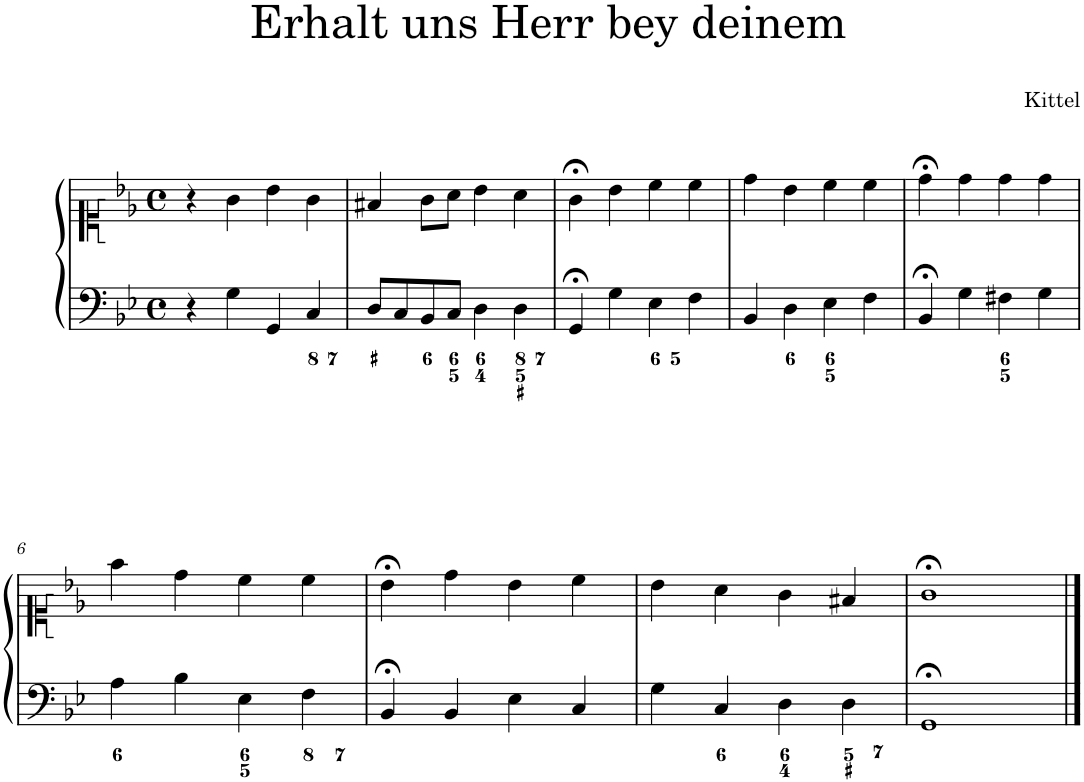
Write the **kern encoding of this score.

**kern	**kern
*part1	*part1
*staff2	*staff1
*I"Piano	*
*I'Pno.	*
*clefF4	*clefC1
*k[b-e-]	*k[b-e-]
*M4/4	*M4/4
*met(c)	*met(c)
=1	=1
4r	4r
4G\	4g\
4GG/	4b-\
4C/	4g\
=2	=2
8D/L	4f#X/
8C/	.
8BB-/	8g\L
8C/J	8a\J
4D\	4b-\
4D\	4a\
=3	=3
4GG;</	4g;<\
4G\	4b-\
4E-\	4cc\
4F\	4cc\
=4	=4
4BB-/	4dd\
4D\	4b-\
4E-\	4cc\
4F\	4cc\
=5	=5
4BB-;</	4dd;<\
4G\	4dd\
4F#X\	4dd\
4G\	4dd\
!!LO:LB:g=z
=6	=6
4A\	4ff\
4B-\	4dd\
4E-\	4cc\
4F\	4cc\
=7	=7
4BB-;</	4b-;<\
4BB-/	4dd\
4E-\	4b-\
4C/	4cc\
=8	=8
4G\	4b-\
4C/	4a\
4D\	4g\
4D\	4f#X/
=9	=9
1GG;<	1g;<
==	==
*-	*-
